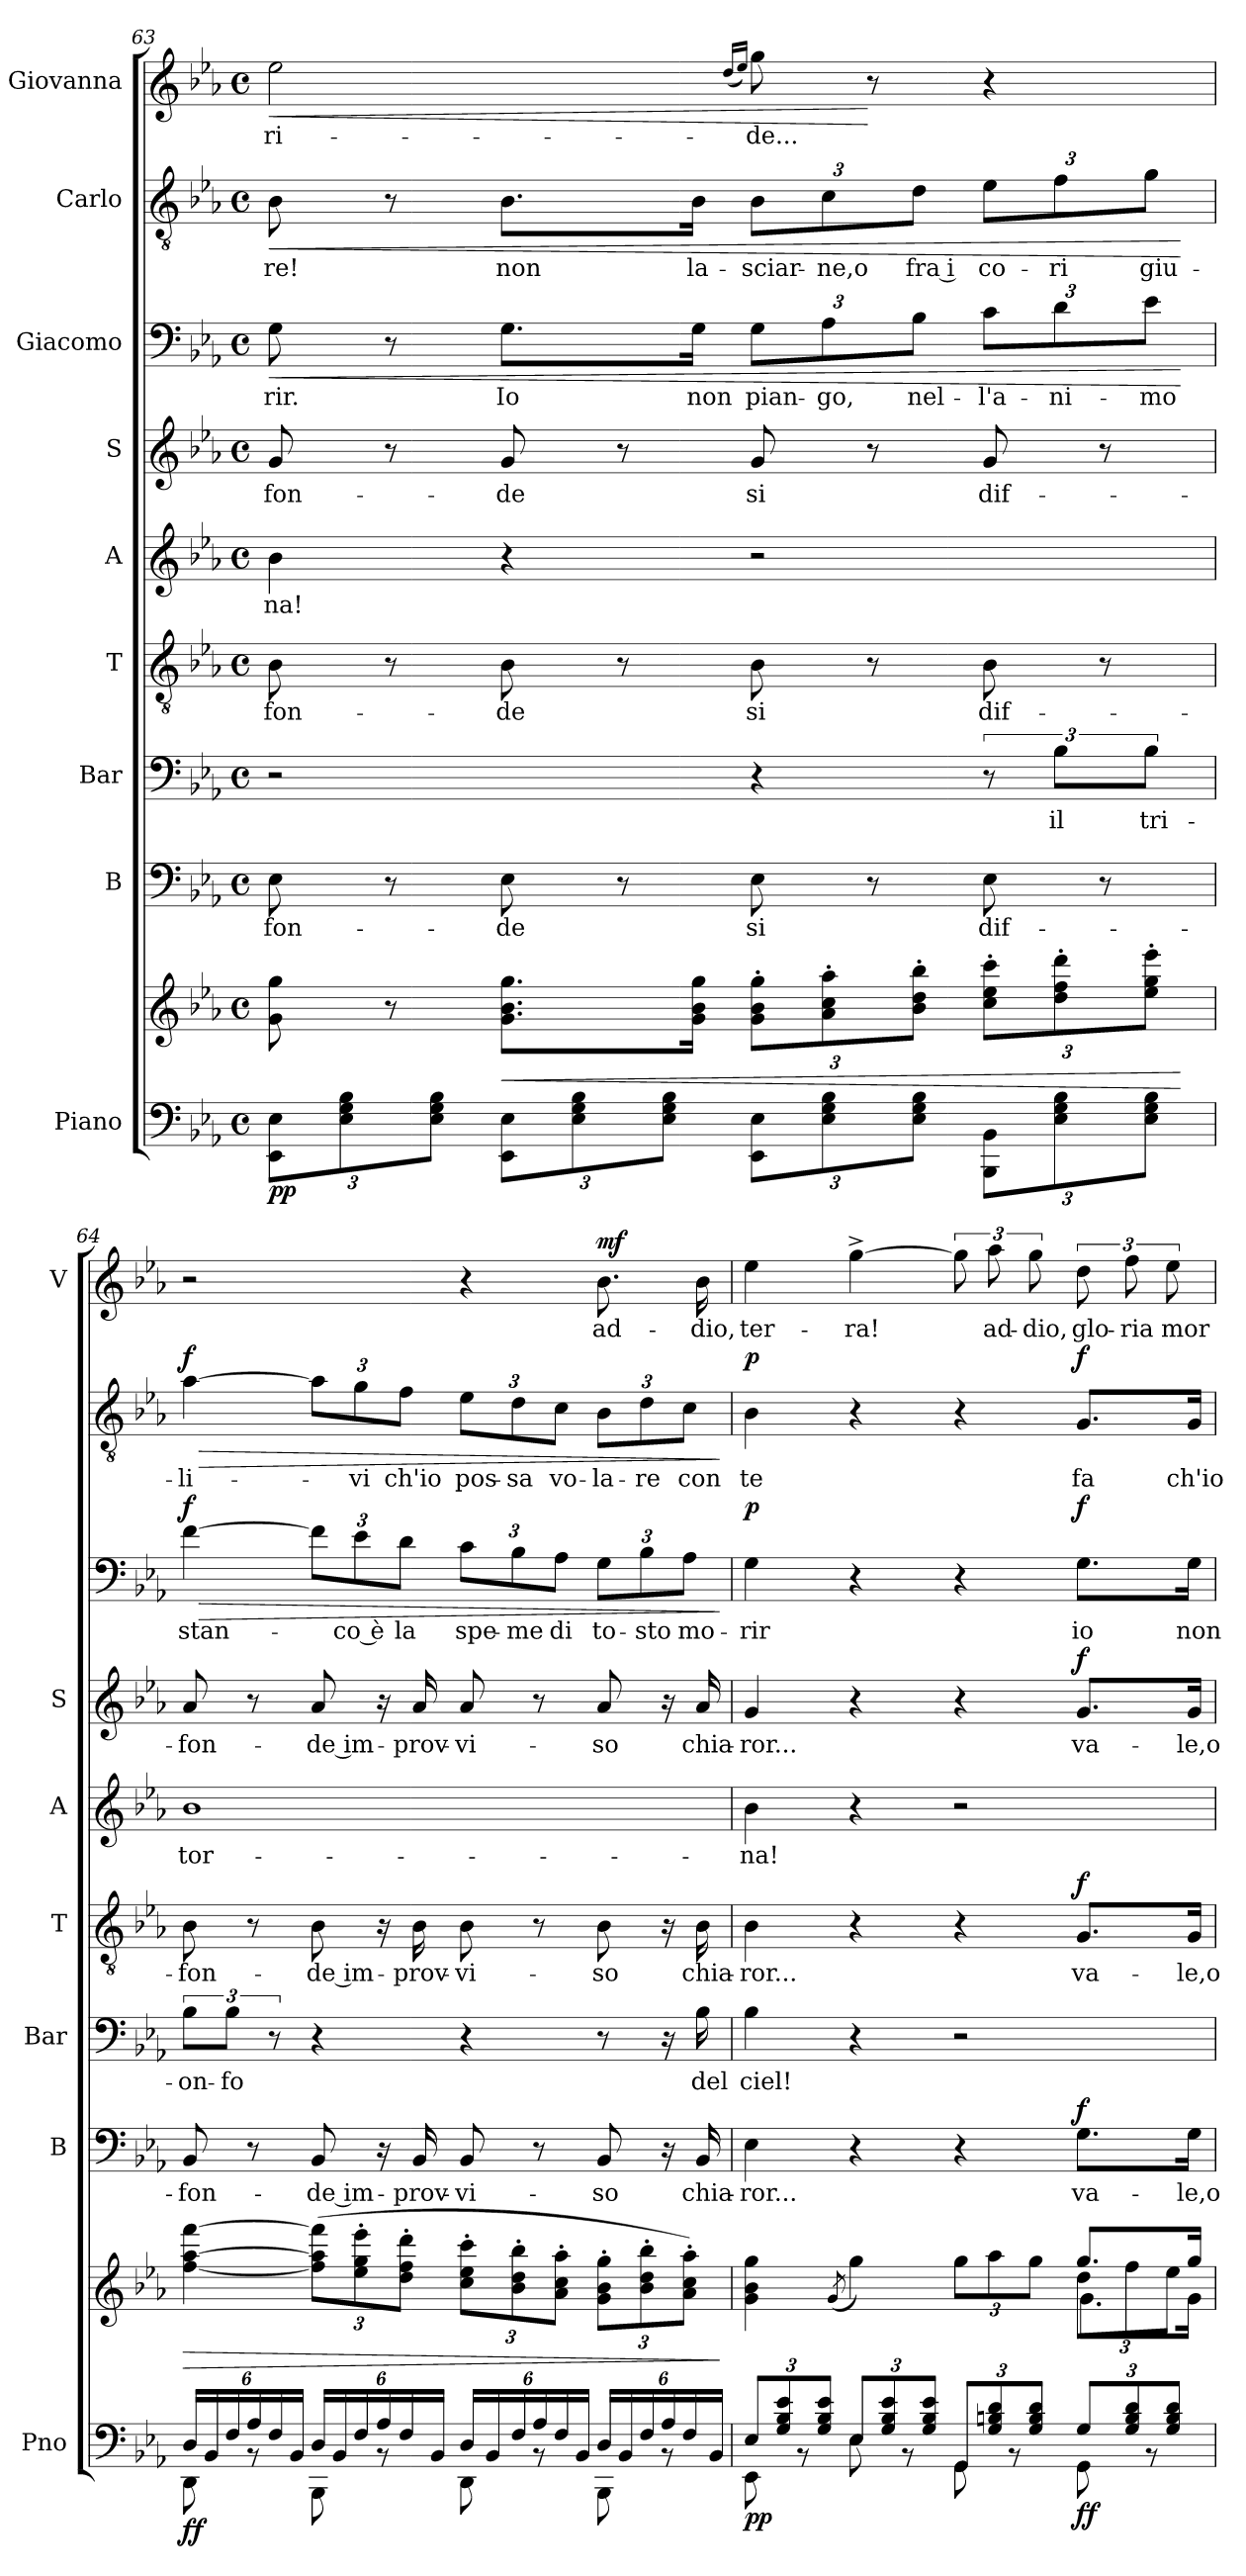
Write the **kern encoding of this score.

**kern	**kern	**dynam	**kern	**text	**dynam	**kern	**text	**kern	**text	**dynam	**kern	**text	**kern	**text	**dynam	**kern	**text	**dynam	**kern	**text	**dynam	**kern	**text	**dynam
*part9	*part9	*part9	*part8	*part8	*part8	*part7	*part7	*part6	*part6	*part6	*part5	*part5	*part4	*part4	*part4	*part3	*part3	*part3	*part2	*part2	*part2	*part1	*part1	*part1
*staff10	*staff9	*staff9/10	*staff8	*staff8	*staff8	*staff7	*staff7	*staff6	*staff6	*staff6	*staff5	*staff5	*staff4	*staff4	*staff4	*staff3	*staff3	*staff3	*staff2	*staff2	*staff2	*staff1	*staff1	*staff1
*I"Piano	*	*	*I"B	*	*	*I"Bar	*	*I"T	*	*	*I"A	*	*I"S	*	*	*I"Giacomo	*	*	*I"Carlo	*	*	*I"Giovanna	*	*
*I'Pno	*	*	*I'B	*	*	*I'Bar	*	*I'T	*	*	*I'A	*	*I'S	*	*	*	*	*	*	*	*	*I'V	*	*
*clefF4	*clefG2	*	*clefF4	*	*	*clefF4	*	*clefGv2	*	*	*clefG2	*	*clefG2	*	*	*clefF4	*	*	*clefGv2	*	*	*clefG2	*	*
*k[b-e-a-]	*k[b-e-a-]	*	*k[b-e-a-]	*	*	*k[b-e-a-]	*	*k[b-e-a-]	*	*	*k[b-e-a-]	*	*k[b-e-a-]	*	*	*k[b-e-a-]	*	*	*k[b-e-a-]	*	*	*k[b-e-a-]	*	*
*M4/4	*M4/4	*	*M4/4	*	*	*M4/4	*	*M4/4	*	*	*M4/4	*	*M4/4	*	*	*M4/4	*	*	*M4/4	*	*	*M4/4	*	*
*met(c)	*met(c)	*	*met(c)	*	*	*met(c)	*	*met(c)	*	*	*met(c)	*	*met(c)	*	*	*met(c)	*	*	*met(c)	*	*	*met(c)	*	*
*Xbrackettup	*	*	*	*	*	*	*	*	*	*	*	*	*	*	*	*	*	*	*	*	*	*	*	*
=63	=63	=63	=63	=63	=63	=63	=63	=63	=63	=63	=63	=63	=63	=63	=63	=63	=63	=63	=63	=63	=63	=63	=63	=63
!	!	!LO:DY:b=2	!	!	!	!	!	!	!	!	!	!	!	!	!	!	!	!LO:HP:b	!	!	!LO:HP:b	!	!	!LO:HP:b
!	!	!LO:DY:n=1:b	!	!	!	!	!	!	!	!	!	!	!	!	!	!	!	!	!	!	!	!	!	!
12EE-\ 12E-\L	8g\ 8gg\	p p	8E-\	-fon-	.	2r	.	8B-\	-fon-	.	4b-\	-na!	8g/	-fon-	.	8G\	-rir.	<	8B-\	re!	<	2ee-\	-ri-	<
12E-\ 12G\ 12B-\	.	.	.	.	.	.	.	.	.	.	.	.	.	.	.	.	.	.	.	.	.	.	.	.
.	8r	.	8r	.	.	.	.	8r	.	.	.	.	8r	.	.	8r	.	.	8r	.	.	.	.	.
12E-\ 12G\ 12B-\J	.	.	.	.	.	.	.	.	.	.	.	.	.	.	.	.	.	.	.	.	.	.	.	.
!	!	!LO:HP:b	!	!	!	!	!	!	!	!	!	!	!	!	!	!	!	!	!	!	!	!	!	!
12EE-\ 12E-\L	8.g\ 8.b-\ 8.gg\L	<	8E-\	-de	.	.	.	8B-\	-de	.	4r	.	8g/	-de	.	8.G\L	Io	.	8.B-\L	non	.	.	.	.
12E-\ 12G\ 12B-\	.	.	.	.	.	.	.	.	.	.	.	.	.	.	.	.	.	.	.	.	.	.	.	.
.	.	.	8r	.	.	.	.	8r	.	.	.	.	8r	.	.	.	.	.	.	.	.	.	.	.
12E-\ 12G\ 12B-\J	.	.	.	.	.	.	.	.	.	.	.	.	.	.	.	.	.	.	.	.	.	.	.	.
.	16g\ 16b-\ 16gg\Jk	.	.	.	.	.	.	.	.	.	.	.	.	.	.	16G\Jk	non	.	16B-\Jk	la-	.	.	.	.
.	.	.	.	.	.	.	.	.	.	.	.	.	.	.	.	.	.	.	.	.	.	(16qdd/LL	.	.
.	.	.	.	.	.	.	.	.	.	.	.	.	.	.	.	.	.	.	.	.	.	16qee-/JJ)	.	.
*	*Xbrackettup	*	*	*	*	*	*	*	*	*	*	*	*	*	*	*	*	*	*	*	*	*	*	*
12EE-\ 12E-\L	12g\' 12b-\' 12gg\'L	.	8E-\	si	.	4r	.	8B-\	si	.	2r	.	8g/	si	.	12G\L	pian-	.	12B-\L	-sciar-	.	8gg\	-de...	.
12E-\ 12G\ 12B-\	12a-\' 12cc\' 12aa-\'	.	.	.	.	.	.	.	.	.	.	.	.	.	.	12A-\	-go,	.	12c\	-ne,o	.	.	.	.
.	.	.	8r	.	.	.	.	8r	.	.	.	.	8r	.	.	.	.	.	.	.	.	8r	.	[
12E-\ 12G\ 12B-\J	12b-\' 12dd\' 12bb-\'J	.	.	.	.	.	.	.	.	.	.	.	.	.	.	12B-\J	nel-	.	12d\J	fra i	.	.	.	.
12BBB-\ 12BB-\L	12cc\' 12ee-\' 12ccc\'L	.	8E-\	dif-	.	12r	.	8B-\	dif-	.	.	.	8g/	dif-	.	12c\L	-l'a-	.	12e-\L	co-	.	4r	.	.
12E-\ 12G\ 12B-\	12dd\' 12ff\' 12ddd\'	.	.	.	.	12B-\L	il	.	.	.	.	.	.	.	.	12d\	-ni-	.	12f\	-ri	.	.	.	.
.	.	.	8r	.	.	.	.	8r	.	.	.	.	8r	.	.	.	.	.	.	.	.	.	.	.
12E-\ 12G\ 12B-\J	12ee-\' 12gg\' 12eee-\'J	.	.	.	.	12B-\J	tri-	.	.	.	.	.	.	.	.	12e-\J	-mo	.	12g\J	giu-	.	.	.	.
.	.	[	.	.	.	.	.	.	.	.	.	.	.	.	.	.	.	[	.	.	[	.	.	.
!!LO:PB:g=z
=64	=64	=64	=64	=64	=64	=64	=64	=64	=64	=64	=64	=64	=64	=64	=64	=64	=64	=64	=64	=64	=64	=64	=64	=64
*^	*	*	*	*	*	*	*	*	*	*	*	*	*	*	*	*	*	*	*	*	*	*	*	*
!	!	!	!LO:HP:b	!	!	!	!	!	!	!	!	!	!	!	!	!	!	!	!LO:HP:b	!	!	!LO:HP:b	!	!	!
!	!	!	!LO:DY:n=1:b=2	!	!	!	!	!	!	!	!	!	!	!	!	!	!	!	!	!	!	!	!	!	!
!	!	!	!LO:DY:n=2:b	!	!	!	!	!	!	!	!	!	!	!	!	!	!	!	!LO:DY:n=1:a	!	!	!LO:DY:n=1:a	!	!	!
24D/LL	8DD\	[4ff\ [4aa-\ [4fff\	> f f	8BB-/	-fon-	.	12B-\L	-on-	8B-\	-fon-	.	1b-	tor-	8a-/	-fon-	.	[4f\	stan-	> f	[4a-\	-li-	> f	2r	.	.
24BB-/	.	.	.	.	.	.	.	.	.	.	.	.	.	.	.	.	.	.	.	.	.	.	.	.	.
24F/	.	.	.	.	.	.	12B-\J	-fo	.	.	.	.	.	.	.	.	.	.	.	.	.	.	.	.	.
24A-/	8rBB	.	.	8r	.	.	.	.	8r	.	.	.	.	8r	.	.	.	.	.	.	.	.	.	.	.
24F/	.	.	.	.	.	.	12r	.	.	.	.	.	.	.	.	.	.	.	.	.	.	.	.	.	.
24BB-/JJ	.	.	.	.	.	.	.	.	.	.	.	.	.	.	.	.	.	.	.	.	.	.	.	.	.
*	*	*	*	*	*	*	*	*	*	*	*	*	*	*	*	*	*Xbrackettup	*	*	*Xbrackettup	*	*	*	*	*
24D/LL	8BBB-\	(12ff\] 12aa-\] 12fff\]L	.	8BB-/	-de im-	.	4r	.	8B-\	-de im-	.	.	.	8a-/	-de im-	.	12f\L]	.	.	12a-\L]	.	.	.	.	.
24BB-/	.	.	.	.	.	.	.	.	.	.	.	.	.	.	.	.	.	.	.	.	.	.	.	.	.
24F/	.	12ee-\' 12gg\' 12eee-\'	.	.	.	.	.	.	.	.	.	.	.	.	.	.	12e-\	-co è	.	12g\	-vi	.	.	.	.
24A-/	8rBB	.	.	16r	.	.	.	.	16r	.	.	.	.	16r	.	.	.	.	.	.	.	.	.	.	.
24F/	.	12dd\' 12ff\' 12ddd\'J	.	.	.	.	.	.	.	.	.	.	.	.	.	.	12d\J	la	.	12f\J	ch'io	.	.	.	.
.	.	.	.	16BB-/	-prov-	.	.	.	16B-\	-prov-	.	.	.	16a-/	-prov-	.	.	.	.	.	.	.	.	.	.
24BB-/JJ	.	.	.	.	.	.	.	.	.	.	.	.	.	.	.	.	.	.	.	.	.	.	.	.	.
24D/LL	8DD\	12cc\' 12ee-\' 12ccc\'L	.	8BB-/	-vi-	.	4r	.	8B-\	-vi-	.	.	.	8a-/	-vi-	.	12c\L	spe-	.	12e-\L	pos-	.	4r	.	.
24BB-/	.	.	.	.	.	.	.	.	.	.	.	.	.	.	.	.	.	.	.	.	.	.	.	.	.
24F/	.	12b-\' 12dd\' 12bb-\'	.	.	.	.	.	.	.	.	.	.	.	.	.	.	12B-\	-me	.	12d\	-sa	.	.	.	.
24A-/	8rBB	.	.	8r	.	.	.	.	8r	.	.	.	.	8r	.	.	.	.	.	.	.	.	.	.	.
24F/	.	12a-\' 12cc\' 12aa-\'J	.	.	.	.	.	.	.	.	.	.	.	.	.	.	12A-\J	di	.	12c\J	vo-	.	.	.	.
24BB-/JJ	.	.	.	.	.	.	.	.	.	.	.	.	.	.	.	.	.	.	.	.	.	.	.	.	.
!	!	!	!	!	!	!	!	!	!	!	!	!	!	!	!	!	!	!	!	!	!	!	!	!	!LO:DY:a
24D/LL	8BBB-\	12g\' 12b-\' 12gg\'L	.	8BB-/	-so	.	8r	.	8B-\	-so	.	.	.	8a-/	-so	.	12G\L	to-	.	12B-\L	-la-	.	8.b-\	ad-	mf
24BB-/	.	.	.	.	.	.	.	.	.	.	.	.	.	.	.	.	.	.	.	.	.	.	.	.	.
24F/	.	12b-\' 12dd\' 12bb-\'	.	.	.	.	.	.	.	.	.	.	.	.	.	.	12B-\	-sto	.	12d\	-re	.	.	.	.
24A-/	8rBB	.	.	16r	.	.	16r	.	16r	.	.	.	.	16r	.	.	.	.	.	.	.	.	.	.	.
24F/	.	12a-\' 12cc\' 12aa-\'J)	.	.	.	.	.	.	.	.	.	.	.	.	.	.	12A-\J	mo-	.	12c\J	con	.	.	.	.
.	.	.	.	16BB-/	chia-	.	16B-\	del	16B-\	chia-	.	.	.	16a-/	chia-	.	.	.	.	.	.	.	16b-\	-dio,	.
24BB-/JJ	.	.	.	.	.	.	.	.	.	.	.	.	.	.	.	.	.	.	.	.	.	.	.	.	.
*v	*v	*	*	*	*	*	*	*	*	*	*	*	*	*	*	*	*	*	*	*	*	*	*	*	*
.	.	]	.	.	.	.	.	.	.	.	.	.	.	.	.	.	.	]	.	.	]	.	.	.
=65	=65	=65	=65	=65	=65	=65	=65	=65	=65	=65	=65	=65	=65	=65	=65	=65	=65	=65	=65	=65	=65	=65	=65	=65
*^	*^	*	*	*	*	*	*	*	*	*	*	*	*	*	*	*	*	*	*	*	*	*	*	*
*	*	*	*^	*	*	*	*	*	*	*	*	*	*	*	*	*	*	*	*	*	*	*	*	*	*	*
!	!	!	!	!	!LO:DY:b=2	!	!	!	!	!	!	!	!	!	!	!	!	!	!	!	!	!	!	!	!	!	!
!	!	!	!	!	!LO:DY:n=1:b	!	!	!	!	!	!	!	!	!	!	!	!	!	!	!	!LO:DY:a	!	!	!LO:DY:a	!	!	!
12E-/L	8EE-\	2.raayy	4g\ 4b-\ 4gg\	2.rcyy	p p	4E-\	-ror...	.	4B-\	ciel!	4B-\	-ror...	.	4b-\	-na!	4g/	-ror...	.	4G\	-rir	p	4B-\	te	p	4ee-\	ter-	.
12G/ 12B-/ 12e-/	.	.	.	.	.	.	.	.	.	.	.	.	.	.	.	.	.	.	.	.	.	.	.	.	.	.	.
.	8rBB	.	.	.	.	.	.	.	.	.	.	.	.	.	.	.	.	.	.	.	.	.	.	.	.	.	.
12G/ 12B-/ 12e-/J	.	.	.	.	.	.	.	.	.	.	.	.	.	.	.	.	.	.	.	.	.	.	.	.	.	.	.
.	.	.	(8qg/	.	.	.	.	.	.	.	.	.	.	.	.	.	.	.	.	.	.	.	.	.	.	.	.
12E-/L	8E-\	.	4gg\)	.	.	4r	.	.	4r	.	4r	.	.	4r	.	4r	.	.	4r	.	.	4r	.	.	[4gg^\	-ra!	.
12G/ 12B-/ 12e-/	.	.	.	.	.	.	.	.	.	.	.	.	.	.	.	.	.	.	.	.	.	.	.	.	.	.	.
.	8rBB	.	.	.	.	.	.	.	.	.	.	.	.	.	.	.	.	.	.	.	.	.	.	.	.	.	.
12G/ 12B-/ 12e-/J	.	.	.	.	.	.	.	.	.	.	.	.	.	.	.	.	.	.	.	.	.	.	.	.	.	.	.
12GG/L	8GG\	.	12gg\L	.	.	4r	.	.	2r	.	4r	.	.	2r	.	4r	.	.	4r	.	.	4r	.	.	12gg\]	.	.
12G/ 12Bn/ 12d/	.	.	12aa-\	.	.	.	.	.	.	.	.	.	.	.	.	.	.	.	.	.	.	.	.	.	12aa-\	ad-	.
.	8rBB	.	.	.	.	.	.	.	.	.	.	.	.	.	.	.	.	.	.	.	.	.	.	.	.	.	.
12G/ 12B/ 12d/J	.	.	12gg\J	.	.	.	.	.	.	.	.	.	.	.	.	.	.	.	.	.	.	.	.	.	12gg\	-dio,	.
!	!	!	!	!	!LO:DY:n=2:b=2	!	!	!	!	!	!	!	!	!	!	!	!	!	!	!	!	!	!	!	!	!	!
!	!	!	!	!	!LO:DY:n=3:b	!	!	!LO:DY:a	!	!	!	!	!LO:DY:a	!	!	!	!	!LO:DY:a	!	!	!LO:DY:a	!	!	!LO:DY:a	!	!	!
12G/L	8GG\	8.gg/L	12dd\L	8.g\L	f f	8.G\L	va-	f	.	.	8.G/L	va-	f	.	.	8.g/L	va-	f	8.G\L	io	f	8.G/L	fa	f	12dd\	glo-	.
12G/ 12B/ 12d/	.	.	12ff\	.	.	.	.	.	.	.	.	.	.	.	.	.	.	.	.	.	.	.	.	.	12ff\	-ria	.
.	8rBB	.	.	.	.	.	.	.	.	.	.	.	.	.	.	.	.	.	.	.	.	.	.	.	.	.	.
12G/ 12B/ 12d/J	.	.	12ee-\J	.	.	.	.	.	.	.	.	.	.	.	.	.	.	.	.	.	.	.	.	.	12ee-\	mor-	.
.	.	16gg/Jk	.	16g\Jk	.	16G\Jk	-le,o	.	.	.	16G/Jk	-le,o	.	.	.	16g/Jk	-le,o	.	16G\Jk	non	.	16G/Jk	ch'io	.	.	.	.
*v	*v	*	*	*	*	*	*	*	*	*	*	*	*	*	*	*	*	*	*	*	*	*	*	*	*	*	*
*	*v	*v	*v	*	*	*	*	*	*	*	*	*	*	*	*	*	*	*	*	*	*	*	*	*	*	*
=	=	=	=	=	=	=	=	=	=	=	=	=	=	=	=	=	=	=	=	=	=	=	=	=
*-	*-	*-	*-	*-	*-	*-	*-	*-	*-	*-	*-	*-	*-	*-	*-	*-	*-	*-	*-	*-	*-	*-	*-	*-
